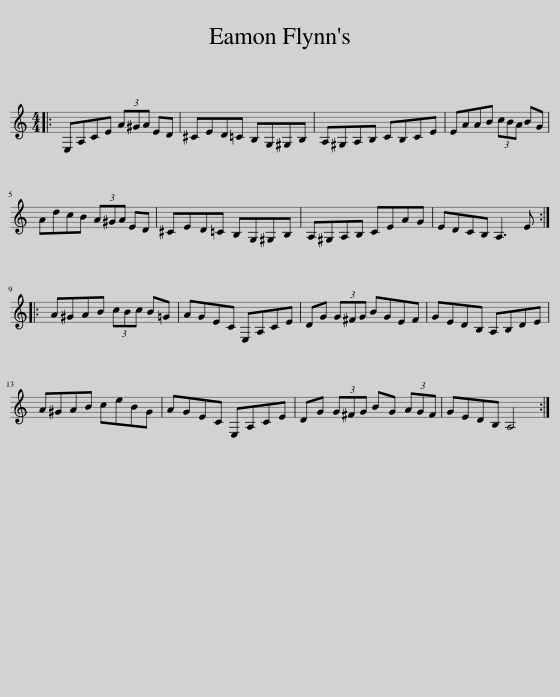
X:1
L:1/8
M:4/4
I:linebreak $
K:C
V:1 treble
V:1
|: E,A,CE (3A^GA ED | ^CED=C B,G,^G,B, | A,^G,A,B, CB,CE | EAAB (3cBA BG |$ AdcB (3A^GA ED | %5
 ^CED=C B,G,^G,B, | A,^G,A,B, CEAG | EDCB, A,3 E ::$ A^GAB (3cBc B=G | AGEC E,A,CE | %10
 DG (3G^FG BGEF | GEDB, A,B,DE |$ A^GAB ceBG | AGEC E,A,CE | DG (3G^FG BG (3AGF | %15
 GEDB, A,4 :| %16
